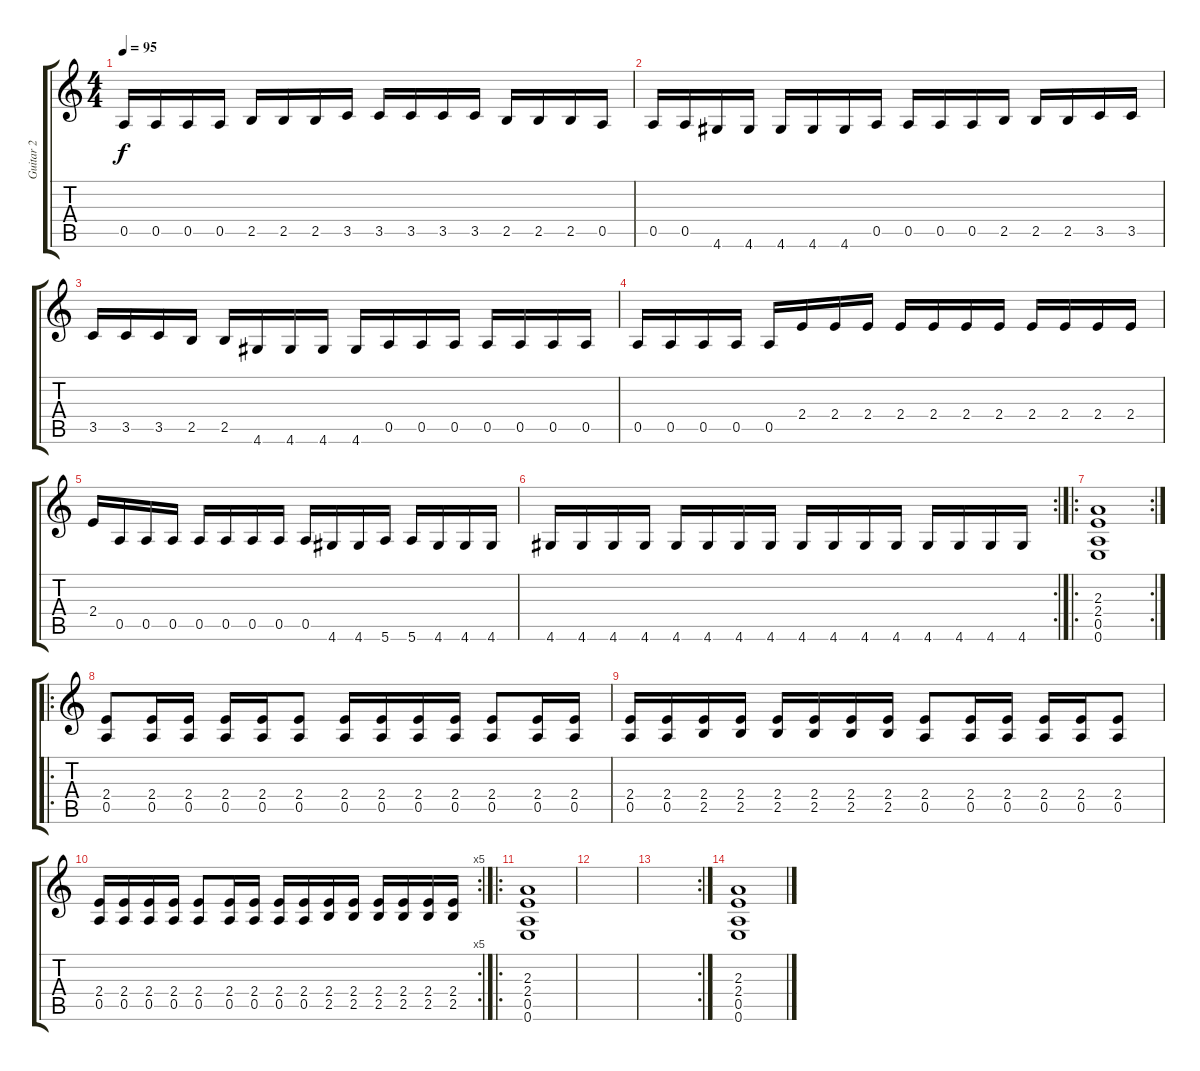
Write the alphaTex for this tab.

\track ("Guitar 2" "Guitar 2") {instrument distortionguitar}
\staff {score tabs}
\tuning (E4 B3 G3 D3 A2 E2) {hide}
\ts (4 4)
\tempo 95
\clef g2
\ks c
0.5.16{dy f} 0.5.16 0.5.16 0.5.16 2.5.16 2.5.16 2.5.16 3.5.16 3.5.16 3.5.16 3.5.16 3.5.16 2.5.16 2.5.16 2.5.16 0.5.16 |
0.5.16 0.5.16 4.6.16 4.6.16 4.6.16 4.6.16 4.6.16 0.5.16 0.5.16 0.5.16 0.5.16 2.5.16 2.5.16 2.5.16 3.5.16 3.5.16 |
3.5.16 3.5.16 3.5.16 2.5.16 2.5.16 4.6.16 4.6.16 4.6.16 4.6.16 0.5.16 0.5.16 0.5.16 0.5.16 0.5.16 0.5.16 0.5.16 |
0.5.16 0.5.16 0.5.16 0.5.16 0.5.16 2.4.16 2.4.16 2.4.16 2.4.16 2.4.16 2.4.16 2.4.16 2.4.16 2.4.16 2.4.16 2.4.16 |
2.4.16 0.5.16 0.5.16 0.5.16 0.5.16 0.5.16 0.5.16 0.5.16 0.5.16 4.6.16 4.6.16 5.6.16 5.6.16 4.6.16 4.6.16 4.6.16 |
\rc 2
4.6.16 4.6.16 4.6.16 4.6.16 4.6.16 4.6.16 4.6.16 4.6.16 4.6.16 4.6.16 4.6.16 4.6.16 4.6.16 4.6.16 4.6.16 4.6.16 |
\ro
\rc 2
(2.3 2.4 0.5 0.6).1 |
\ro
(2.4 0.5).8 (2.4 0.5).16 (2.4 0.5).16 (2.4 0.5).16 (2.4 0.5).16 (2.4 0.5).8 (2.4 0.5).16 (2.4 0.5).16 (2.4 0.5).16 (2.4 0.5).16 (2.4 0.5).8 (2.4 0.5).16 (2.4 0.5).16 |
(2.4 0.5).16 (2.4 0.5).16 (2.4 2.5).16 (2.4 2.5).16 (2.4 2.5).16 (2.4 2.5).16 (2.4 2.5).16 (2.4 2.5).16 (2.4 0.5).8 (2.4 0.5).16 (2.4 0.5).16 (2.4 0.5).16 (2.4 0.5).16 (2.4 0.5).8 |
\rc 5
(2.4 0.5).16 (2.4 0.5).16 (2.4 0.5).16 (2.4 0.5).16 (2.4 0.5).8 (2.4 0.5).16 (2.4 0.5).16 (2.4 0.5).16 (2.4 0.5).16 (2.4 2.5).16 (2.4 2.5).16 (2.4 2.5).16 (2.4 2.5).16 (2.4 2.5).16 (2.4 2.5).16 |
\ro
(2.3 2.4 0.5 0.6).1 |
|
\rc 2
|
(2.3 2.4 0.5 0.6).1
